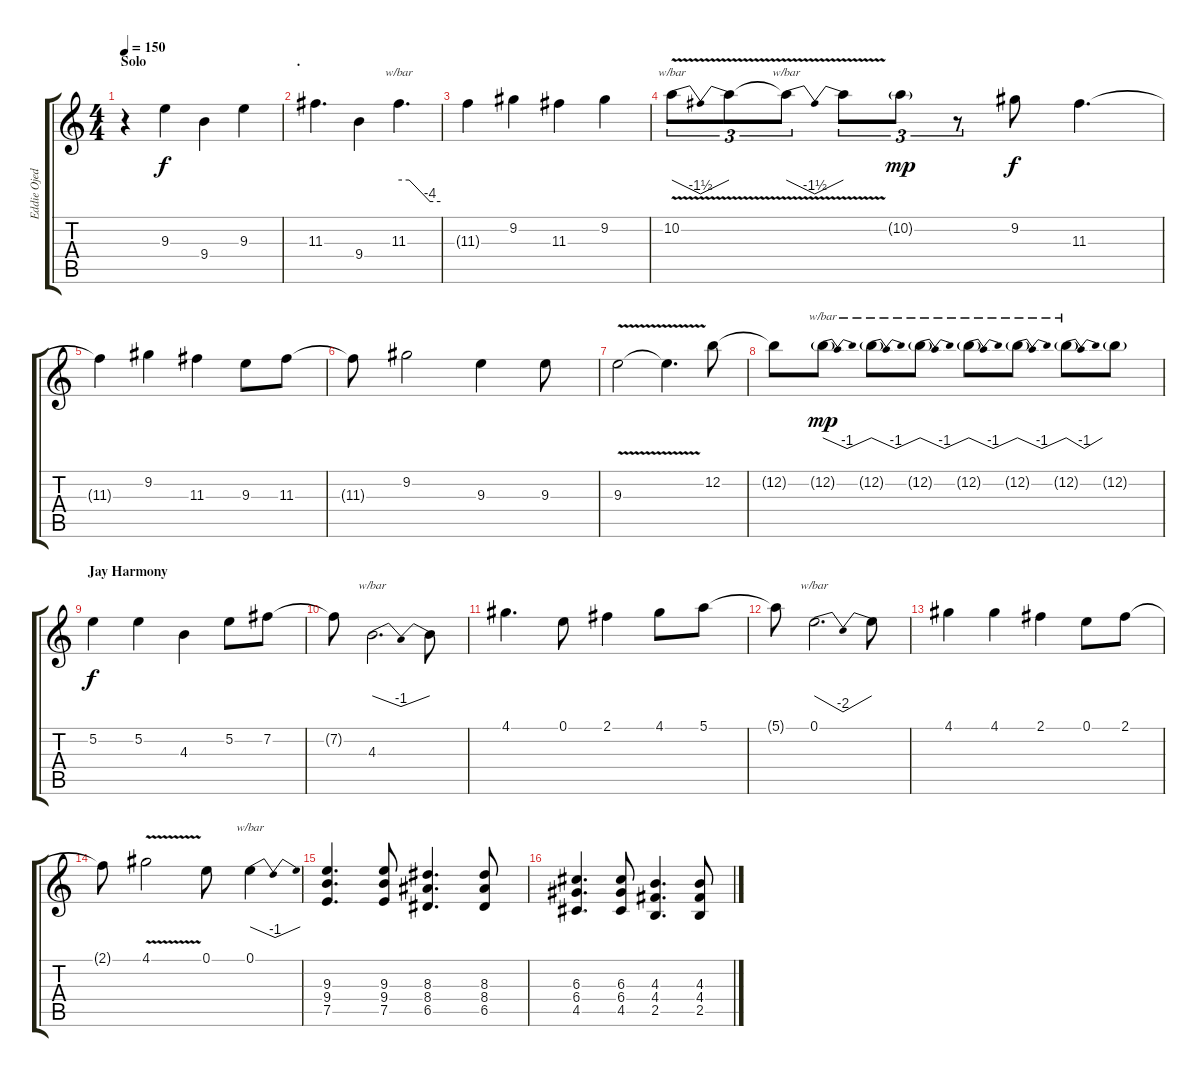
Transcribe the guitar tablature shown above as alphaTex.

\track ("Eddie Ojeda - Lead/Rhythm" "Eddie Ojed") {instrument distortionguitar}
\staff {score tabs}
\tuning (E4 B3 G3 D3 A2 E2) {hide}
\ts (4 4)
\section ("" "Solo")
\tempo 150
\clef g2
\ks c
r.4{dy f} 9.3.4 9.4.4 9.3.4 |
\section ("" ".")
11.3.4{d} 9.4.4 11.3.4{d tbe (custom default 0 0 15 0 45 -16 60 -16)} |
11.3{t}.4 9.2.4 11.3.4 9.2.4 |
10.2{v}.8{tu (3 2) tbe (dip default 0 0 30 -6 60 0)} 10.2{t}.8{tu (3 2)} 10.2{v t}.8{tu (3 2) tbe (dip default 0 0 30 -6 60 0)} 10.2{t}.8{tu (3 2)} 10.2{g}.8{tu (3 2) dy mp} r.8{tu (3 2)} 9.2.8{dy f} 11.3.4{d} |
11.3{t}.4 9.2.4 11.3.4 9.3.8 11.3.8 |
11.3{t}.8 9.2.2 9.3.4 9.3.8 |
9.3{v}.2 9.3{t}.4{d} 12.2.8 |
12.2{t}.8 12.2{g}.8{tbe (dip default 0 0 30 -4 60 0) dy mp} 12.2{g}.8{tbe (dip default 0 0 30 -4 60 0)} 12.2{g}.8{tbe (dip default 0 0 30 -4 60 0)} 12.2{g}.8{tbe (dip default 0 0 30 -4 60 0)} 12.2{g}.8{tbe (dip default 0 0 30 -4 60 0)} 12.2{g}.8{tbe (dip default 0 0 30 -4 60 0)} 12.2{g}.8 |
\section ("" "Jay Harmony")
5.2.4{dy f} 5.2.4 4.3.4 5.2.8 7.2.8 |
7.2{t}.8 4.3.2{d tbe (dip default 0 0 30 -4 60 0)} 4.3{t}.8 |
4.1.4{d} 0.1.8 2.1.4 4.1.8 5.1.8 |
5.1{t}.8 0.1.2{d tbe (dip default 0 0 30 -8 60 0)} 0.1{t}.8 |
4.1.4 4.1.4 2.1.4 0.1.8 2.1.8 |
2.1{t}.8 4.1{v}.2 0.1.8 0.1.4{tbe (dip default 0 0 30 -4 60 0)} |
(9.3 9.4 7.5).4{d} (9.3 9.4 7.5).8 (8.3 8.4 6.5).4{d} (8.3 8.4 6.5).8 |
(6.3 6.4 4.5).4{d} (6.3 6.4 4.5).8 (4.3 4.4 2.5).4{d} (4.3 4.4 2.5).8
